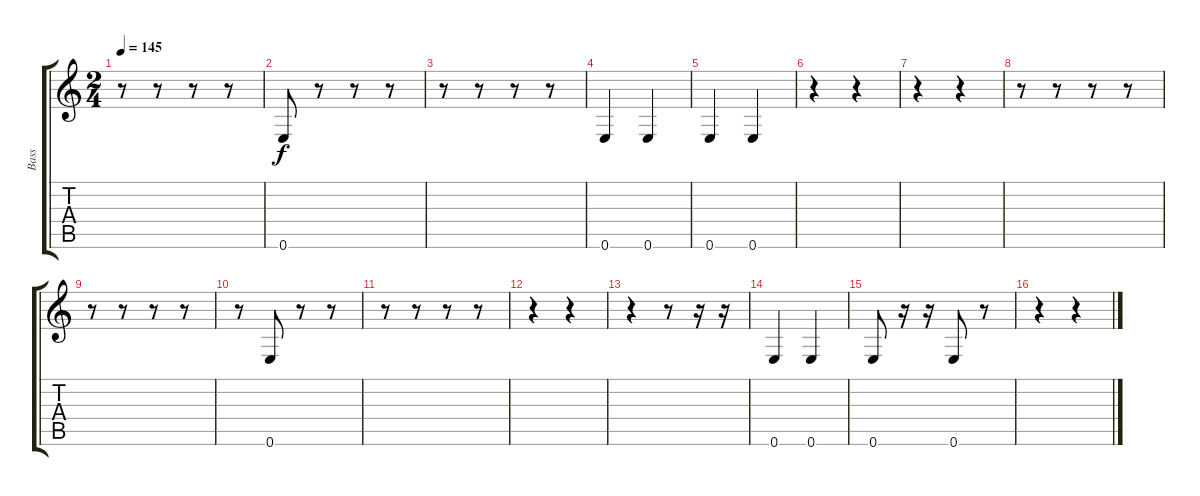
\track ("Bass" "Bass") {instrument fretlessbass}
\staff {score tabs}
\tuning (E4 B3 G3 D3 A2 E2) {hide}
\ts (2 4)
\tempo 145
\clef g2
\ks c
r.8{dy f} r.8 r.8 r.8 |
0.6.8 r.8 r.8 r.8 |
r.8 r.8 r.8 r.8 |
0.6.4 0.6.4 |
0.6.4 0.6.4 |
r.4 r.4 |
r.4 r.4 |
r.8 r.8 r.8 r.8 |
r.8 r.8 r.8 r.8 |
r.8 0.6.8 r.8 r.8 |
r.8 r.8 r.8 r.8 |
r.4 r.4 |
r.4 r.8 r.16 r.16 |
0.6.4 0.6.4 |
0.6.8 r.16 r.16 0.6.8 r.8 |
r.4 r.4
